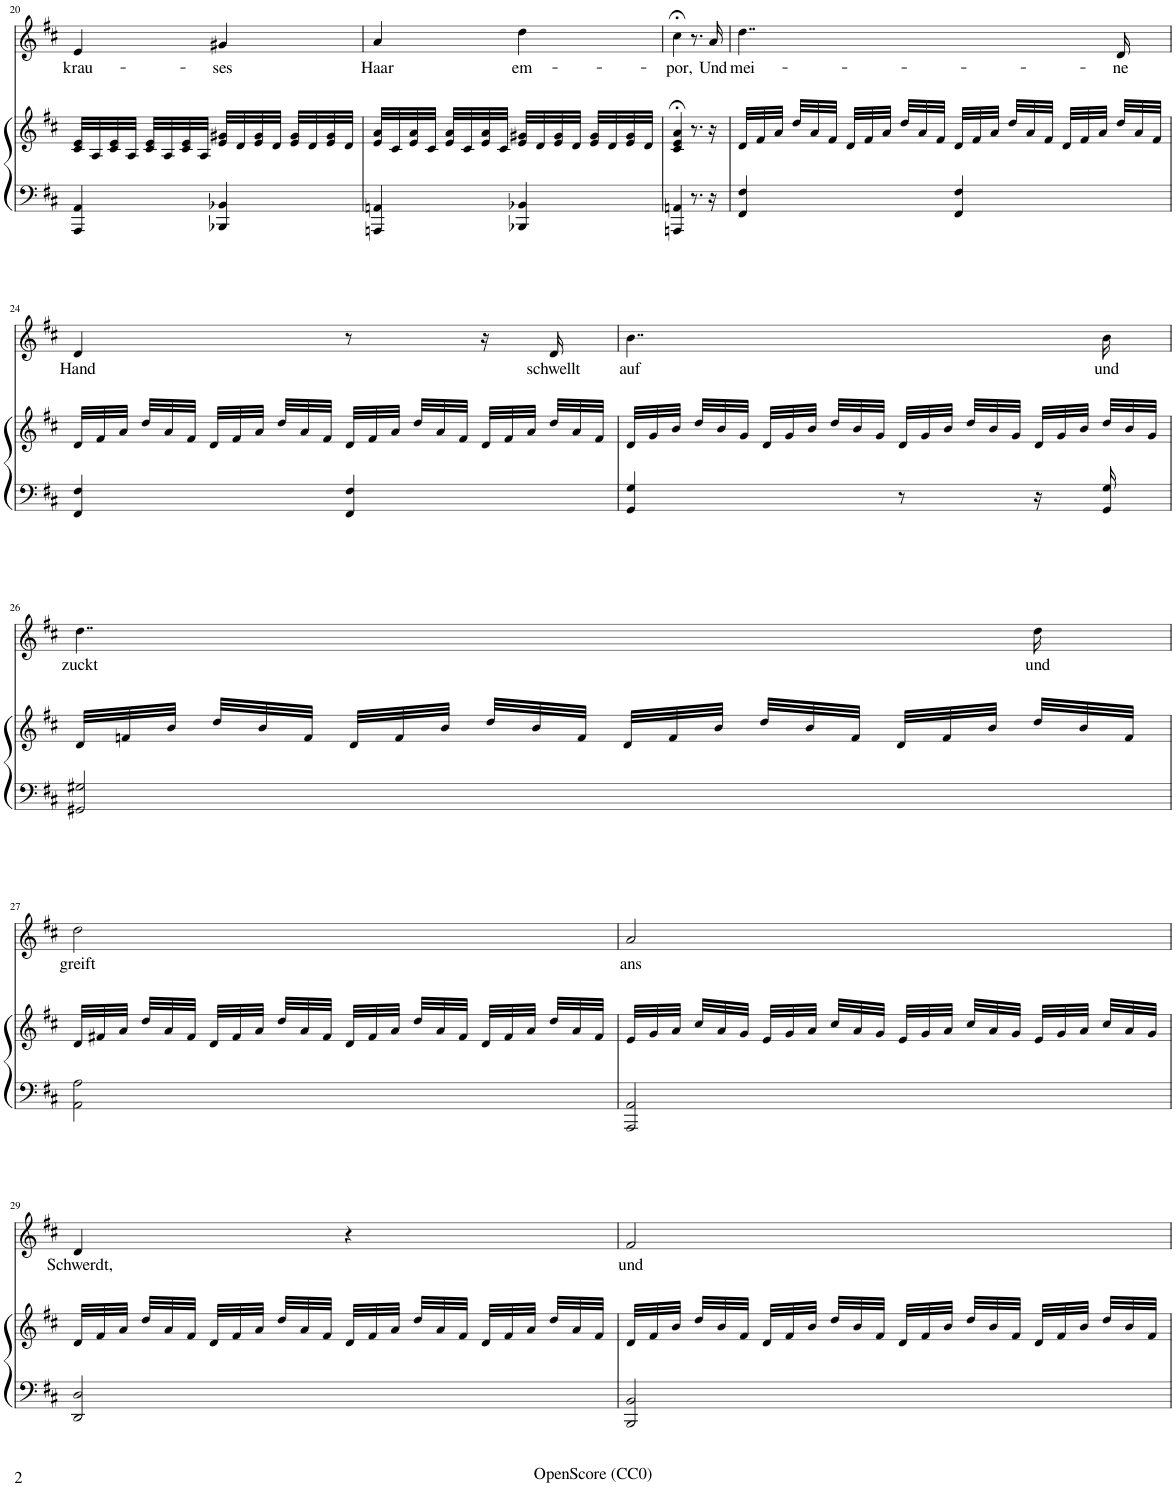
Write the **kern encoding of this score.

**kern	**kern	**kern	**text
*part2	*part2	*part1	*part1
*staff3	*staff2	*staff1	*staff1
*I"Cembalo Harpsichord	*	*I"Canto Voice	*
*I'Hpschd	*	*	*
!!LO:PB:g=z
*clefF4	*clefG2	*clefG2	*
*k[f#c#]	*k[f#c#]	*k[f#c#]	*
*M2/4	*M2/4	*M2/4	*
=20	=20	=20	=20
!	!	!	!LO:LY:b
4AAA/ 4AA/	32c#/ 32e/LLL	4e/	krau-
.	32A/	.	.
.	32c#/ 32e/	.	.
.	32A/JJJ	.	.
.	32c#/ 32e/LLL	.	.
.	32A/	.	.
.	32c#/ 32e/	.	.
.	32A/JJJ	.	.
!	!	!	!LO:LY:b
4BBB-X/ 4BB-X/	32e/ 32g#X/LLL	4g#X/	-ses
.	32d/	.	.
.	32e/ 32g#/	.	.
.	32d/JJJ	.	.
.	32e/ 32g#/LLL	.	.
.	32d/	.	.
.	32e/ 32g#/	.	.
.	32d/JJJ	.	.
=21	=21	=21	=21
!	!	!	!LO:LY:b
4AAAn/ 4AAn/	32e/ 32a/LLL	4a/	Haar
.	32c#/	.	.
.	32e/ 32a/	.	.
.	32c#/JJJ	.	.
.	32e/ 32a/LLL	.	.
.	32c#/	.	.
.	32e/ 32a/	.	.
.	32c#/JJJ	.	.
!	!	!	!LO:LY:b
4BBB-X/ 4BB-X/	32e/ 32g#X/LLL	4dd\	em-
.	32d/	.	.
.	32e/ 32g#/	.	.
.	32d/JJJ	.	.
.	32e/ 32g#/LLL	.	.
.	32d/	.	.
.	32e/ 32g#/	.	.
.	32d/JJJ	.	.
=22	=22	=22	=22
!	!	!	!LO:LY:b
4AAAn/ 4AAn/	4c#/;< 4e/;< 4a/;<	4cc#;<\	-por,
8.r	8.r	8.r	.
!	!	!	!LO:LY:b
16r	16r	16a/	Und
=23	=23	=23	=23
*	*Xbrackettup	*	*
!	!	!	!LO:LY:b
4FF#/ 4F#/	48d/LLL	4..dd\	mei-
.	48f#/	.	.
.	48a/JJJ	.	.
.	48dd/LLL	.	.
.	48a/	.	.
.	48f#/JJJ	.	.
.	48d/LLL	.	.
.	48f#/	.	.
.	48a/JJJ	.	.
.	48dd/LLL	.	.
.	48a/	.	.
.	48f#/JJJ	.	.
4FF#/ 4F#/	48d/LLL	.	.
.	48f#/	.	.
.	48a/JJJ	.	.
.	48dd/LLL	.	.
.	48a/	.	.
.	48f#/JJJ	.	.
.	48d/LLL	.	.
.	48f#/	.	.
.	48a/JJJ	.	.
!	!	!	!LO:LY:b
.	48dd/LLL	16d/	-ne
.	48a/	.	.
.	48f#/JJJ	.	.
!!LO:LB:g=z
=24	=24	=24	=24
!	!	!	!LO:LY:b
4FF#/ 4F#/	48d/LLL	4d/	Hand
.	48f#/	.	.
.	48a/JJJ	.	.
.	48dd/LLL	.	.
.	48a/	.	.
.	48f#/JJJ	.	.
.	48d/LLL	.	.
.	48f#/	.	.
.	48a/JJJ	.	.
.	48dd/LLL	.	.
.	48a/	.	.
.	48f#/JJJ	.	.
4FF#/ 4F#/	48d/LLL	8r	.
.	48f#/	.	.
.	48a/JJJ	.	.
.	48dd/LLL	.	.
.	48a/	.	.
.	48f#/JJJ	.	.
.	48d/LLL	16r	.
.	48f#/	.	.
.	48a/JJJ	.	.
!	!	!	!LO:LY:b
.	48dd/LLL	16d/	schwellt
.	48a/	.	.
.	48f#/JJJ	.	.
=25	=25	=25	=25
!	!	!	!LO:LY:b
4GG/ 4G/	48d/LLL	4..b\	auf
.	48g/	.	.
.	48b/JJJ	.	.
.	48dd/LLL	.	.
.	48b/	.	.
.	48g/JJJ	.	.
.	48d/LLL	.	.
.	48g/	.	.
.	48b/JJJ	.	.
.	48dd/LLL	.	.
.	48b/	.	.
.	48g/JJJ	.	.
8r	48d/LLL	.	.
.	48g/	.	.
.	48b/JJJ	.	.
.	48dd/LLL	.	.
.	48b/	.	.
.	48g/JJJ	.	.
16r	48d/LLL	.	.
.	48g/	.	.
.	48b/JJJ	.	.
!	!	!	!LO:LY:b
16GG/ 16G/	48dd/LLL	16b\	und
.	48b/	.	.
.	48g/JJJ	.	.
!!LO:LB:g=z
=26	=26	=26	=26
!	!	!	!LO:LY:b
2GG#X/ 2G#X/	48d/LLL	4..dd\	zuckt
.	48fn/	.	.
.	48b/JJJ	.	.
.	48dd/LLL	.	.
.	48b/	.	.
.	48f/JJJ	.	.
.	48d/LLL	.	.
.	48f/	.	.
.	48b/JJJ	.	.
.	48dd/LLL	.	.
.	48b/	.	.
.	48f/JJJ	.	.
.	48d/LLL	.	.
.	48f/	.	.
.	48b/JJJ	.	.
.	48dd/LLL	.	.
.	48b/	.	.
.	48f/JJJ	.	.
.	48d/LLL	.	.
.	48f/	.	.
.	48b/JJJ	.	.
!	!	!	!LO:LY:b
.	48dd/LLL	16dd\	und
.	48b/	.	.
.	48f/JJJ	.	.
!!LO:LB:g=z
=27	=27	=27	=27
!	!	!	!LO:LY:b
2AA\ 2A\	48d/LLL	2dd\	greift
.	48f#X/	.	.
.	48a/JJJ	.	.
.	48dd/LLL	.	.
.	48a/	.	.
.	48f#/JJJ	.	.
.	48d/LLL	.	.
.	48f#/	.	.
.	48a/JJJ	.	.
.	48dd/LLL	.	.
.	48a/	.	.
.	48f#/JJJ	.	.
.	48d/LLL	.	.
.	48f#/	.	.
.	48a/JJJ	.	.
.	48dd/LLL	.	.
.	48a/	.	.
.	48f#/JJJ	.	.
.	48d/LLL	.	.
.	48f#/	.	.
.	48a/JJJ	.	.
.	48dd/LLL	.	.
.	48a/	.	.
.	48f#/JJJ	.	.
=28	=28	=28	=28
!	!	!	!LO:LY:b
2AAA/ 2AA/	48e/LLL	2a/	ans
.	48g/	.	.
.	48a/JJJ	.	.
.	48cc#/LLL	.	.
.	48a/	.	.
.	48g/JJJ	.	.
.	48e/LLL	.	.
.	48g/	.	.
.	48a/JJJ	.	.
.	48cc#/LLL	.	.
.	48a/	.	.
.	48g/JJJ	.	.
.	48e/LLL	.	.
.	48g/	.	.
.	48a/JJJ	.	.
.	48cc#/LLL	.	.
.	48a/	.	.
.	48g/JJJ	.	.
.	48e/LLL	.	.
.	48g/	.	.
.	48a/JJJ	.	.
.	48cc#/LLL	.	.
.	48a/	.	.
.	48g/JJJ	.	.
!!LO:LB:g=z
=29	=29	=29	=29
!	!	!	!LO:LY:b
2DD/ 2D/	48d/LLL	4d/	Schwerdt,
.	48f#/	.	.
.	48a/JJJ	.	.
.	48dd/LLL	.	.
.	48a/	.	.
.	48f#/JJJ	.	.
.	48d/LLL	.	.
.	48f#/	.	.
.	48a/JJJ	.	.
.	48dd/LLL	.	.
.	48a/	.	.
.	48f#/JJJ	.	.
.	48d/LLL	4r	.
.	48f#/	.	.
.	48a/JJJ	.	.
.	48dd/LLL	.	.
.	48a/	.	.
.	48f#/JJJ	.	.
.	48d/LLL	.	.
.	48f#/	.	.
.	48a/JJJ	.	.
.	48dd/LLL	.	.
.	48a/	.	.
.	48f#/JJJ	.	.
=30	=30	=30	=30
!	!	!	!LO:LY:b
2BBB/ 2BB/	48d/LLL	2f#/	und
.	48f#/	.	.
.	48b/JJJ	.	.
.	48dd/LLL	.	.
.	48b/	.	.
.	48f#/JJJ	.	.
.	48d/LLL	.	.
.	48f#/	.	.
.	48b/JJJ	.	.
.	48dd/LLL	.	.
.	48b/	.	.
.	48f#/JJJ	.	.
.	48d/LLL	.	.
.	48f#/	.	.
.	48b/JJJ	.	.
.	48dd/LLL	.	.
.	48b/	.	.
.	48f#/JJJ	.	.
.	48d/LLL	.	.
.	48f#/	.	.
.	48b/JJJ	.	.
.	48dd/LLL	.	.
.	48b/	.	.
.	48f#/JJJ	.	.
=	=	=	=
*-	*-	*-	*-
